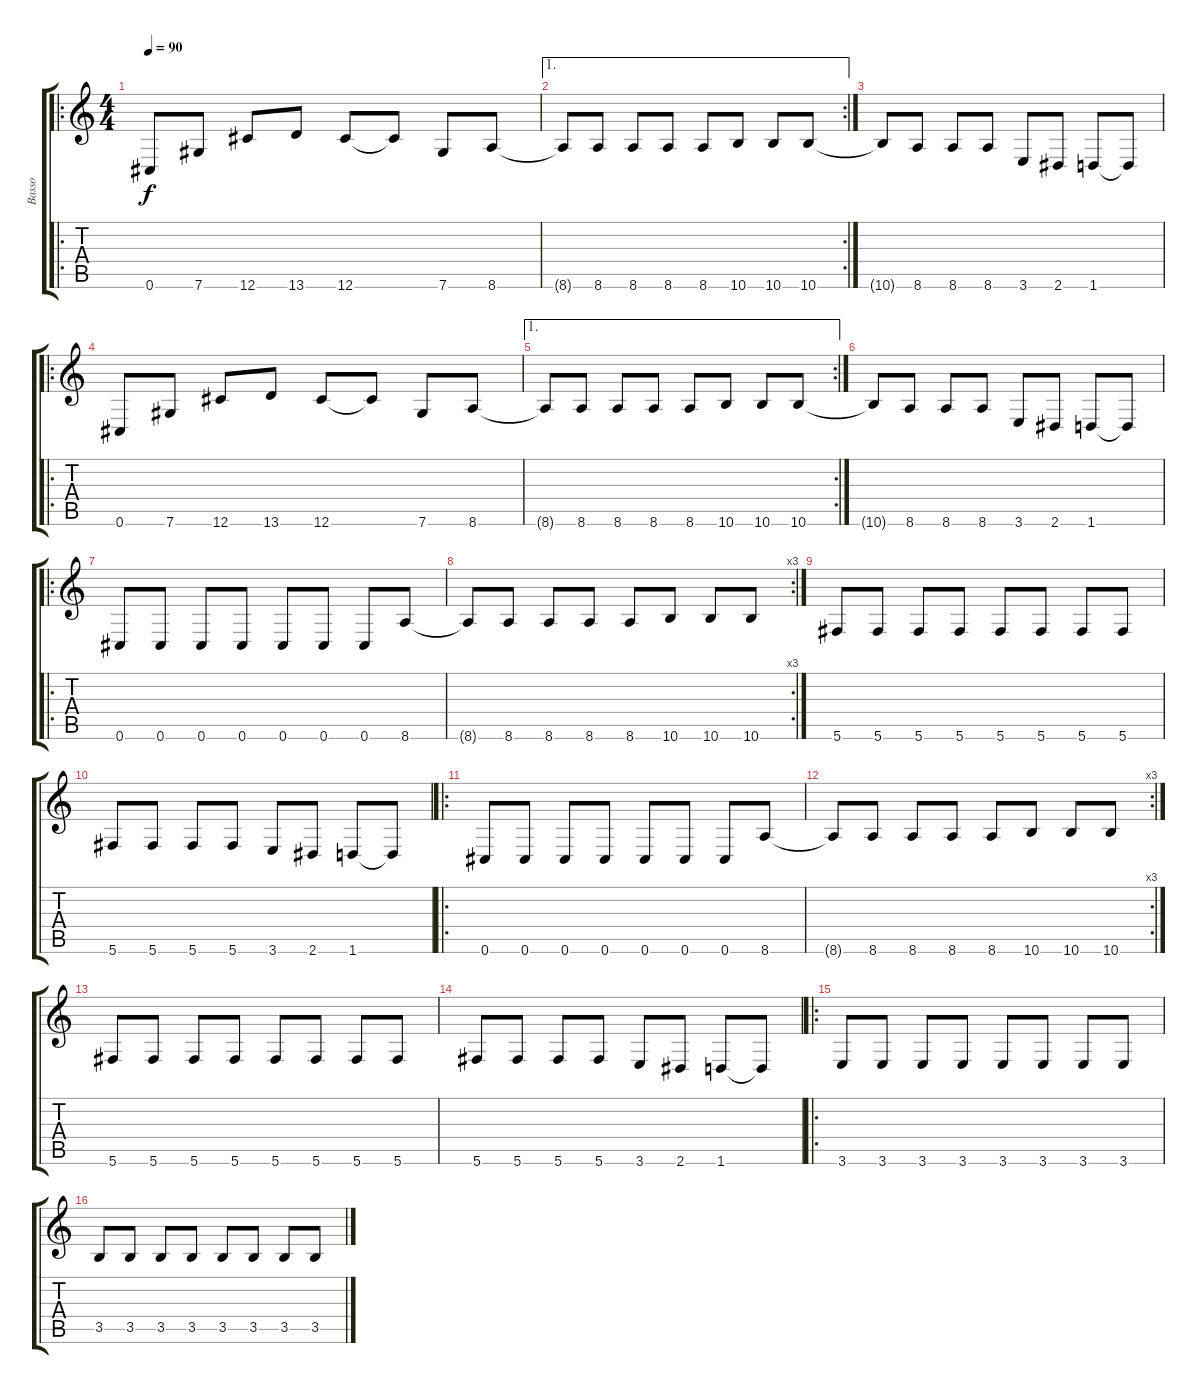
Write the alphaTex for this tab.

\track ("Basso" "Basso") {instrument electricbassfinger}
\staff {score tabs}
\tuning (Eb2 Bb2 Gb2 Db2 Ab2 Db2) {hide}
\ro
\ts (4 4)
\tempo 90
\clef g2
\ks c
0.6.8{dy f instrument electricbassfinger} 7.6.8 12.6.8 13.6.8 12.6.8 12.6{t}.8 7.6.8 8.6.8 |
\ae 1
\rc 2
8.6{t}.8 8.6.8 8.6.8 8.6.8 8.6.8 10.6.8 10.6.8 10.6.8 |
10.6{t}.8 8.6.8 8.6.8 8.6.8 3.6.8 2.6.8 1.6.8 1.6{t}.8 |
\ro
0.6.8 7.6.8 12.6.8 13.6.8 12.6.8 12.6{t}.8 7.6.8 8.6.8 |
\ae 1
\rc 2
8.6{t}.8 8.6.8 8.6.8 8.6.8 8.6.8 10.6.8 10.6.8 10.6.8 |
10.6{t}.8 8.6.8 8.6.8 8.6.8 3.6.8 2.6.8 1.6.8 1.6{t}.8 |
\ro
0.6.8 0.6.8 0.6.8 0.6.8 0.6.8 0.6.8 0.6.8 8.6.8 |
\rc 3
8.6{t}.8 8.6.8 8.6.8 8.6.8 8.6.8 10.6.8 10.6.8 10.6.8 |
5.6.8 5.6.8 5.6.8 5.6.8 5.6.8 5.6.8 5.6.8 5.6.8 |
5.6.8 5.6.8 5.6.8 5.6.8 3.6.8 2.6.8 1.6.8 1.6{t}.8 |
\ro
0.6.8 0.6.8 0.6.8 0.6.8 0.6.8 0.6.8 0.6.8 8.6.8 |
\rc 3
8.6{t}.8 8.6.8 8.6.8 8.6.8 8.6.8 10.6.8 10.6.8 10.6.8 |
5.6.8 5.6.8 5.6.8 5.6.8 5.6.8 5.6.8 5.6.8 5.6.8 |
5.6.8 5.6.8 5.6.8 5.6.8 3.6.8 2.6.8 1.6.8 1.6{t}.8 |
\ro
3.6.8 3.6.8 3.6.8 3.6.8 3.6.8 3.6.8 3.6.8 3.6.8 |
3.5.8 3.5.8 3.5.8 3.5.8 3.5.8 3.5.8 3.5.8 3.5.8
